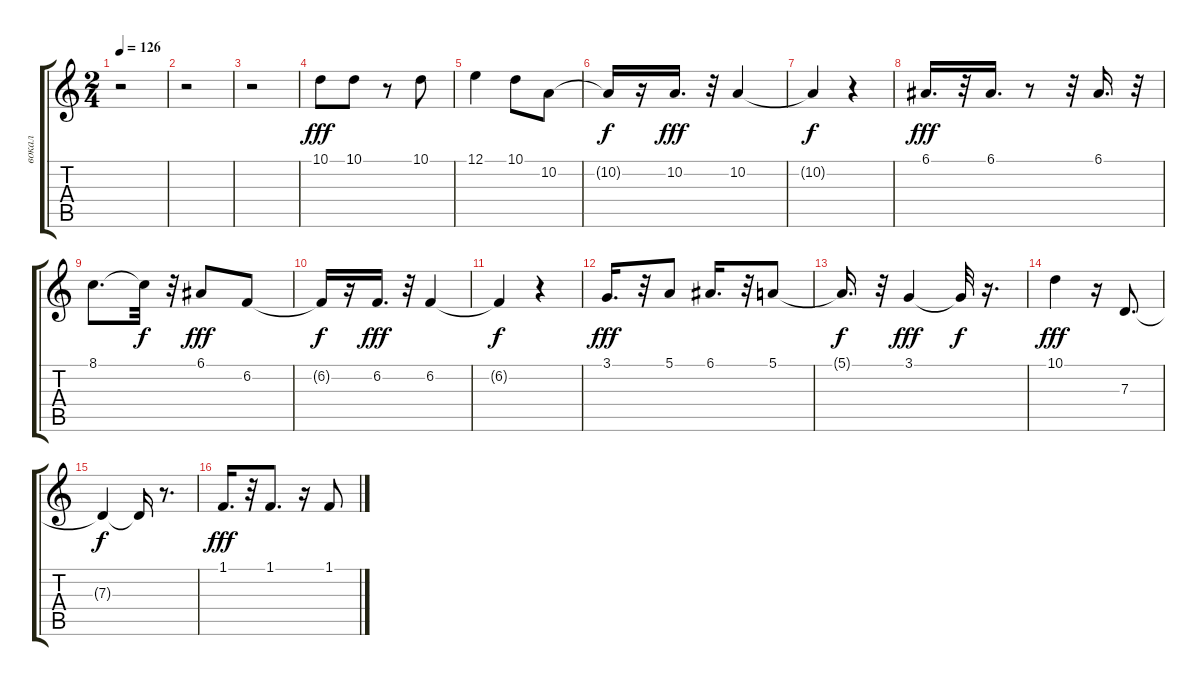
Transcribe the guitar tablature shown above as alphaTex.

\track ("вокал" "вокал") {instrument clarinet}
\staff {score tabs}
\tuning (E4 B3 G3 D3 A2 E2) {hide}
\ts (2 4)
\tempo 126
\clef g2
\ks c
r.2{dy fff} |
r.2 |
r.2 |
10.1.8 10.1.8 r.8 10.1.8 |
12.1.4 10.1.8 10.2.8 |
10.2{t}.16{dy f} r.16 10.2.16{d dy fff} r.32 10.2.4 |
10.2{t}.4{dy f} r.4 |
6.1.16{d dy fff} r.32 6.1.16{d} r.8 r.32 6.1.16{d} r.32 |
8.1.8{d} 8.1{t}.32{dy f} r.32 6.1.8{dy fff} 6.2.8 |
6.2{t}.16{dy f} r.16 6.2.16{d dy fff} r.32 6.2.4 |
6.2{t}.4{dy f} r.4 |
3.1.16{d dy fff} r.32 5.1.8 6.1.16{d} r.32 5.1.8 |
5.1{t}.16{d dy f} r.32 3.1.4{dy fff} 3.1{t}.32{dy f} r.16{d} |
10.1.4{dy fff} r.16 7.3.8{d} |
7.3{t}.4{dy f} 7.3{t}.16 r.8{d} |
1.1.16{d dy fff} r.32 1.1.8{d} r.16 1.1.8
